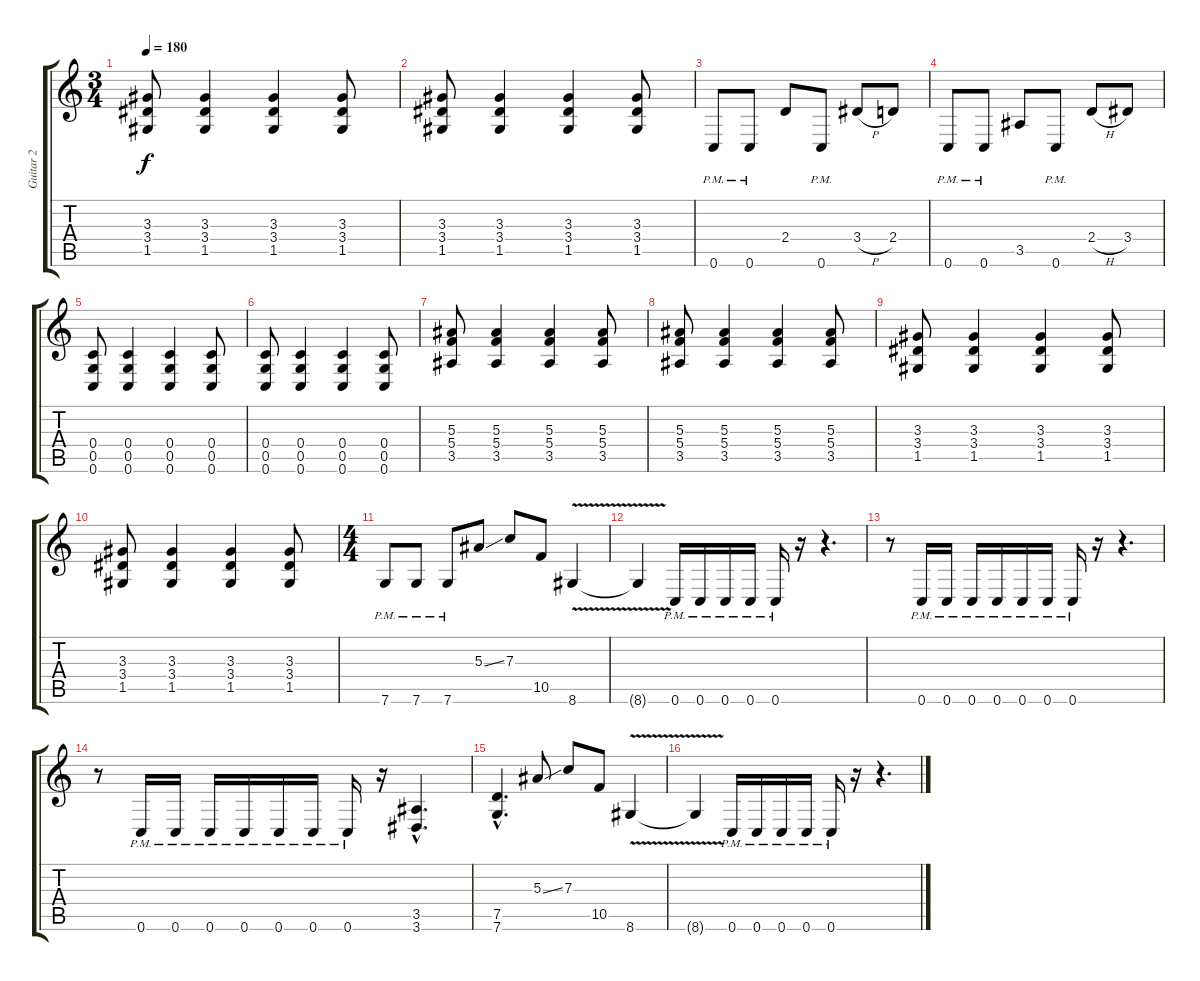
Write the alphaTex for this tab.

\track ("Guitar 2" "Guitar 2") {instrument distortionguitar}
\staff {score tabs}
\tuning (D4 A3 F3 C3 G2 C2) {hide}
\ts (3 4)
\tempo 180
\clef g2
\ks c
(3.3 3.4 1.5).8{dy f} (3.3 3.4 1.5).4 (3.3 3.4 1.5).4 (3.3 3.4 1.5).8 |
(3.3 3.4 1.5).8 (3.3 3.4 1.5).4 (3.3 3.4 1.5).4 (3.3 3.4 1.5).8 |
0.6{pm}.8 0.6{pm}.8 2.4.8 0.6{pm}.8 3.4{h}.8 2.4.8 |
0.6{pm}.8 0.6{pm}.8 3.5.8 0.6{pm}.8 2.4{h}.8 3.4.8 |
(0.4 0.5 0.6).8 (0.4 0.5 0.6).4 (0.4 0.5 0.6).4 (0.4 0.5 0.6).8 |
(0.4 0.5 0.6).8 (0.4 0.5 0.6).4 (0.4 0.5 0.6).4 (0.4 0.5 0.6).8 |
(5.3 5.4 3.5).8 (5.3 5.4 3.5).4 (5.3 5.4 3.5).4 (5.3 5.4 3.5).8 |
(5.3 5.4 3.5).8 (5.3 5.4 3.5).4 (5.3 5.4 3.5).4 (5.3 5.4 3.5).8 |
(3.3 3.4 1.5).8 (3.3 3.4 1.5).4 (3.3 3.4 1.5).4 (3.3 3.4 1.5).8 |
(3.3 3.4 1.5).8 (3.3 3.4 1.5).4 (3.3 3.4 1.5).4 (3.3 3.4 1.5).8 |
\ts (4 4)
7.6{pm}.8 7.6{pm}.8 7.6{pm}.8 5.3{ss}.8 7.3.8 10.5.8 8.6{v}.4 |
8.6{t}.4 0.6{pm}.16 0.6{pm}.16 0.6{pm}.16 0.6{pm}.16 0.6{pm}.16 r.16 r.4{d} |
r.8 0.6{pm}.16 0.6{pm}.16 0.6{pm}.16 0.6{pm}.16 0.6{pm}.16 0.6{pm}.16 0.6{pm}.16 r.16 r.4{d} |
r.8 0.6{pm}.16 0.6{pm}.16 0.6{pm}.16 0.6{pm}.16 0.6{pm}.16 0.6{pm}.16 0.6{pm}.16 r.16 (3.5{hac} 3.6{hac}).4{d} |
(7.5{hac} 7.6{hac}).4{d} 5.3{ss}.8 7.3.8 10.5.8 8.6{v}.4 |
8.6{t}.4 0.6{pm}.16 0.6{pm}.16 0.6{pm}.16 0.6{pm}.16 0.6{pm}.16 r.16 r.4{d}
